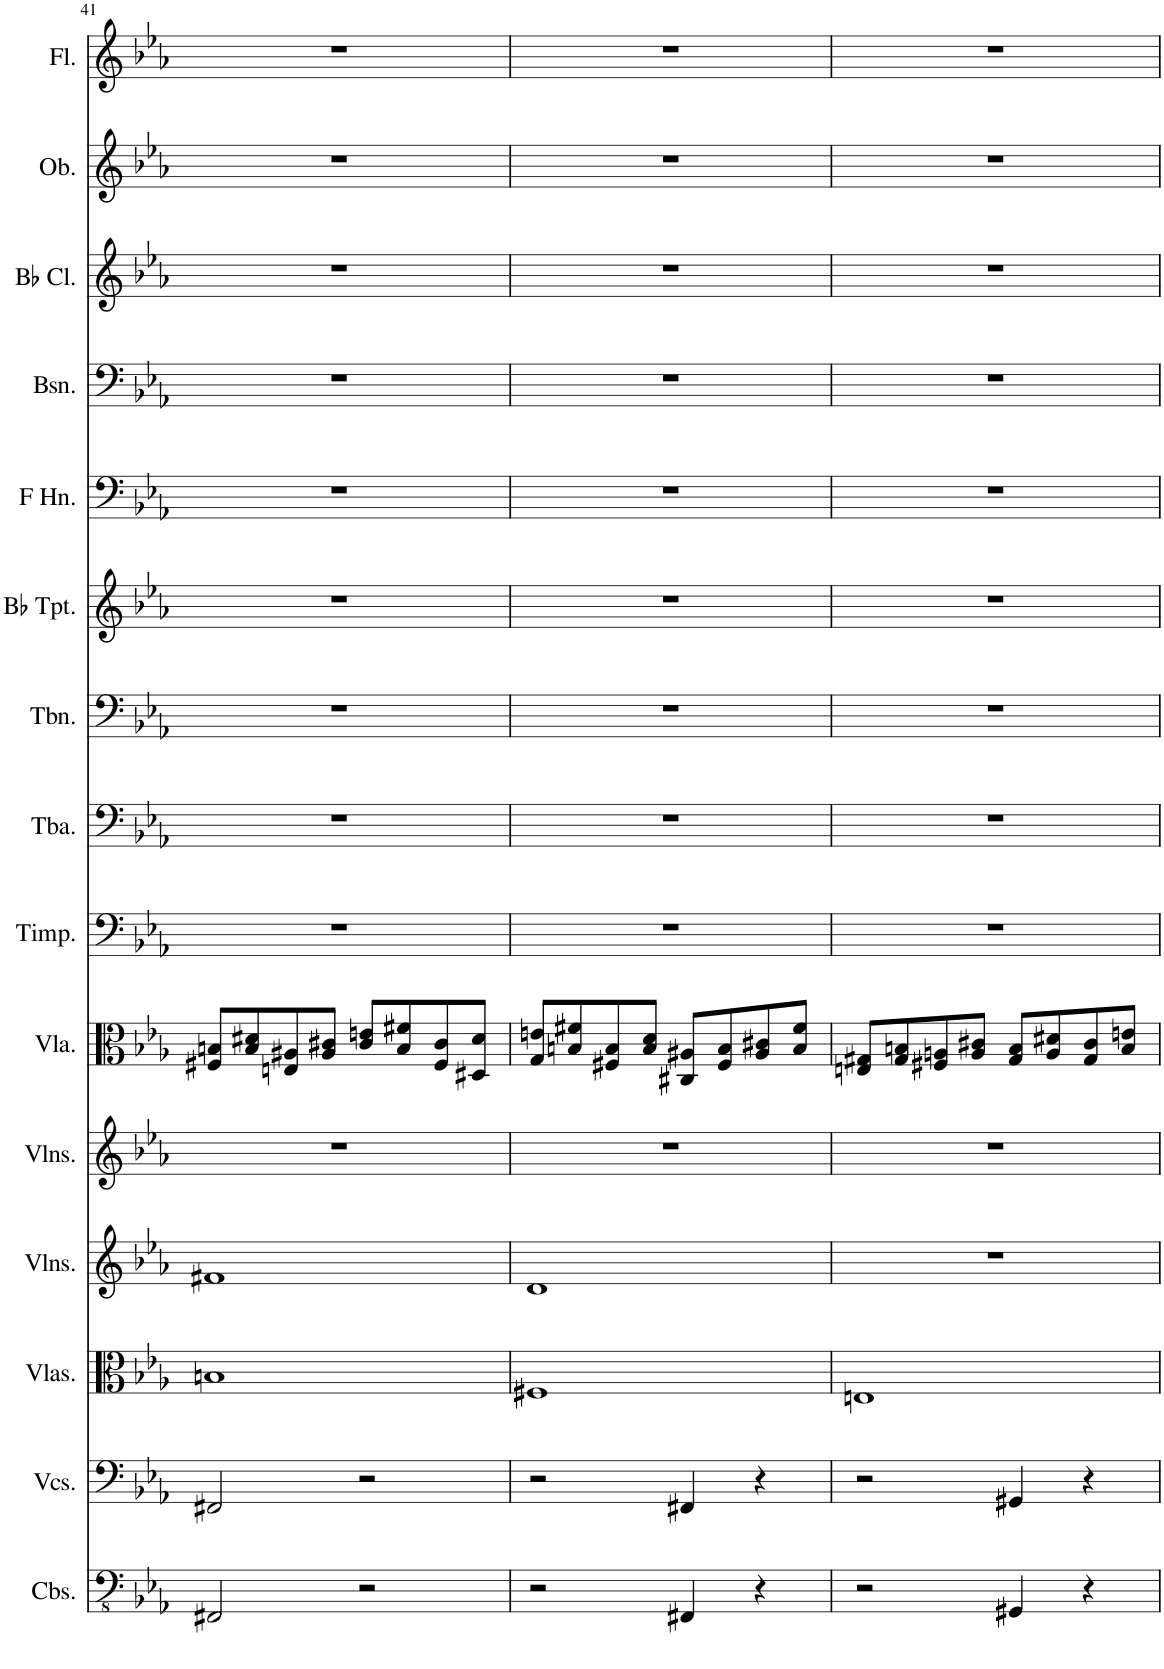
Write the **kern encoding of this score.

**kern	**kern	**kern	**kern	**kern	**kern	**kern	**kern	**kern	**kern	**kern	**kern	**kern	**kern	**kern
*part15	*part14	*part13	*part12	*part11	*part10	*part9	*part8	*part7	*part6	*part5	*part4	*part3	*part2	*part1
*staff15	*staff14	*staff13	*staff12	*staff11	*staff10	*staff9	*staff8	*staff7	*staff6	*staff5	*staff4	*staff3	*staff2	*staff1
*I"Contrabasses	*I"Violoncellos	*I"Violas	*I"Violins	*I"Violins	*I"Viola	*I"Timpani	*I"Tuba	*I"Trombone	*I"Bb Trumpet	*I"Horn in F	*I"Bassoon	*I"Bb Clarinet	*I"Oboe	*I"Flute
*I'Cbs.	*I'Vcs.	*I'Vlas.	*I'Vlns.	*I'Vlns.	*I'Vla.	*I'Timp.	*I'Tba.	*I'Tbn.	*I'Bb Tpt.	*	*I'Bsn.	*I'Bb Cl.	*I'Ob.	*I'Fl.
!!LO:PB:g=z
*clefFv4	*clefF4	*clefC3	*clefG2	*clefG2	*clefC3	*clefF4	*clefF4	*clefF4	*clefG2	*clefF4	*clefF4	*clefG2	*clefG2	*clefG2
*	*	*	*	*	*	*	*	*	*ITrd1c2	*ITrd4c7	*	*ITrd1c2	*	*
*k[b-e-a-]	*k[b-e-a-]	*k[b-e-a-]	*k[b-e-a-]	*k[b-e-a-]	*k[b-e-a-]	*k[b-e-a-]	*k[b-e-a-]	*k[b-e-a-]	*k[b-e-a-]	*k[b-e-a-]	*k[b-e-a-]	*k[b-e-a-]	*k[b-e-a-]	*k[b-e-a-]
*M4/4	*M4/4	*M4/4	*M4/4	*M4/4	*M4/4	*M4/4	*M4/4	*M4/4	*M4/4	*M4/4	*M4/4	*M4/4	*M4/4	*M4/4
=41	=41	=41	=41	=41	=41	=41	=41	=41	=41	=41	=41	=41	=41	=41
2FFF#X/	2FF#X/	1Bn	1f#X	1r	8F#X/ 8Bn/L	1r	1r	1r	1r	1r	1r	1r	1r	1r
.	.	.	.	.	8B/ 8d#X/	.	.	.	.	.	.	.	.	.
.	.	.	.	.	8En/ 8A#X/	.	.	.	.	.	.	.	.	.
.	.	.	.	.	8A#/ 8c#X/J	.	.	.	.	.	.	.	.	.
2r	2r	.	.	.	8c#/ 8en/L	.	.	.	.	.	.	.	.	.
.	.	.	.	.	8B/ 8f#X/	.	.	.	.	.	.	.	.	.
.	.	.	.	.	8F#/ 8c#/	.	.	.	.	.	.	.	.	.
.	.	.	.	.	8D#X/ 8d#/J	.	.	.	.	.	.	.	.	.
=42	=42	=42	=42	=42	=42	=42	=42	=42	=42	=42	=42	=42	=42	=42
2r	2r	1F#X	1d	1r	8G/ 8en/L	1r	1r	1r	1r	1r	1r	1r	1r	1r
.	.	.	.	.	8Bn/ 8f#X/	.	.	.	.	.	.	.	.	.
.	.	.	.	.	8F#X/ 8B/	.	.	.	.	.	.	.	.	.
.	.	.	.	.	8B/ 8d/J	.	.	.	.	.	.	.	.	.
4FFF#X/	4FF#X/	.	.	.	8C#X/ 8A#X/L	.	.	.	.	.	.	.	.	.
.	.	.	.	.	8F#/ 8B/	.	.	.	.	.	.	.	.	.
4r	4r	.	.	.	8A#/ 8c#X/	.	.	.	.	.	.	.	.	.
.	.	.	.	.	8B/ 8f#/J	.	.	.	.	.	.	.	.	.
=43	=43	=43	=43	=43	=43	=43	=43	=43	=43	=43	=43	=43	=43	=43
2r	2r	1En	1r	1r	8En/ 8G#X/L	1r	1r	1r	1r	1r	1r	1r	1r	1r
.	.	.	.	.	8G#/ 8Bn/	.	.	.	.	.	.	.	.	.
.	.	.	.	.	8F#X/ 8An/	.	.	.	.	.	.	.	.	.
.	.	.	.	.	8A/ 8c#X/J	.	.	.	.	.	.	.	.	.
4GGG#X/	4GG#X/	.	.	.	8G#/ 8B/L	.	.	.	.	.	.	.	.	.
.	.	.	.	.	8A/ 8d#X/	.	.	.	.	.	.	.	.	.
4r	4r	.	.	.	8G#/ 8c#/	.	.	.	.	.	.	.	.	.
.	.	.	.	.	8B/ 8en/J	.	.	.	.	.	.	.	.	.
=	=	=	=	=	=	=	=	=	=	=	=	=	=	=
*-	*-	*-	*-	*-	*-	*-	*-	*-	*-	*-	*-	*-	*-	*-
